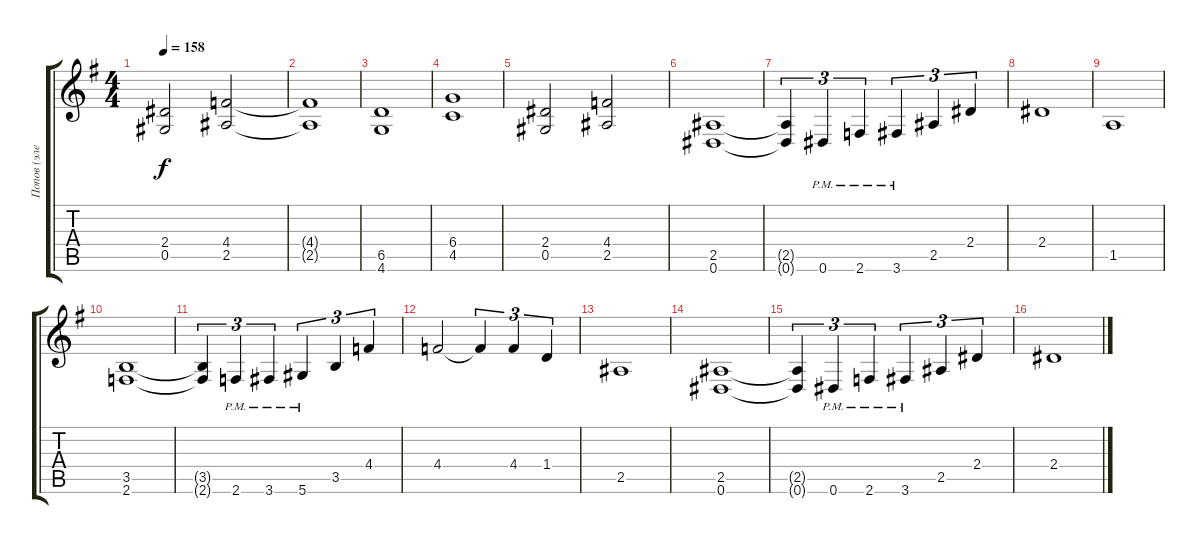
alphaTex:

\track ("Попов (электро)" "Попов (эле") {instrument distortionguitar}
\staff {score tabs}
\tuning (Eb4 Bb3 Gb3 Db3 Ab2 Eb2) {hide}
\ts (4 4)
\tempo 158
\clef g2
\ks g
(2.4 0.5).2{dy f} (4.4 2.5).2 |
(4.4{t} 2.5{t}).1 |
(6.5 4.6).1 |
(6.4 4.5).1 |
(2.4 0.5).2 (4.4 2.5).2 |
(2.5 0.6).1 |
(2.5{t} 0.6{t}).4{tu (3 2)} 0.6{pm}.4{tu (3 2)} 2.6{pm}.4{tu (3 2)} 3.6{pm}.4{tu (3 2)} 2.5.4{tu (3 2)} 2.4.4{tu (3 2)} |
2.4.1 |
1.5.1 |
(3.5 2.6).1 |
(3.5{t} 2.6{t}).4{tu (3 2)} 2.6{pm}.4{tu (3 2)} 3.6{pm}.4{tu (3 2)} 5.6{pm}.4{tu (3 2)} 3.5.4{tu (3 2)} 4.4.4{tu (3 2)} |
4.4.2 4.4{t}.4{tu (3 2)} 4.4.4{tu (3 2)} 1.4.4{tu (3 2)} |
2.5.1 |
(2.5 0.6).1 |
(2.5{t} 0.6{t}).4{tu (3 2)} 0.6{pm}.4{tu (3 2)} 2.6{pm}.4{tu (3 2)} 3.6{pm}.4{tu (3 2)} 2.5.4{tu (3 2)} 2.4.4{tu (3 2)} |
2.4.1
